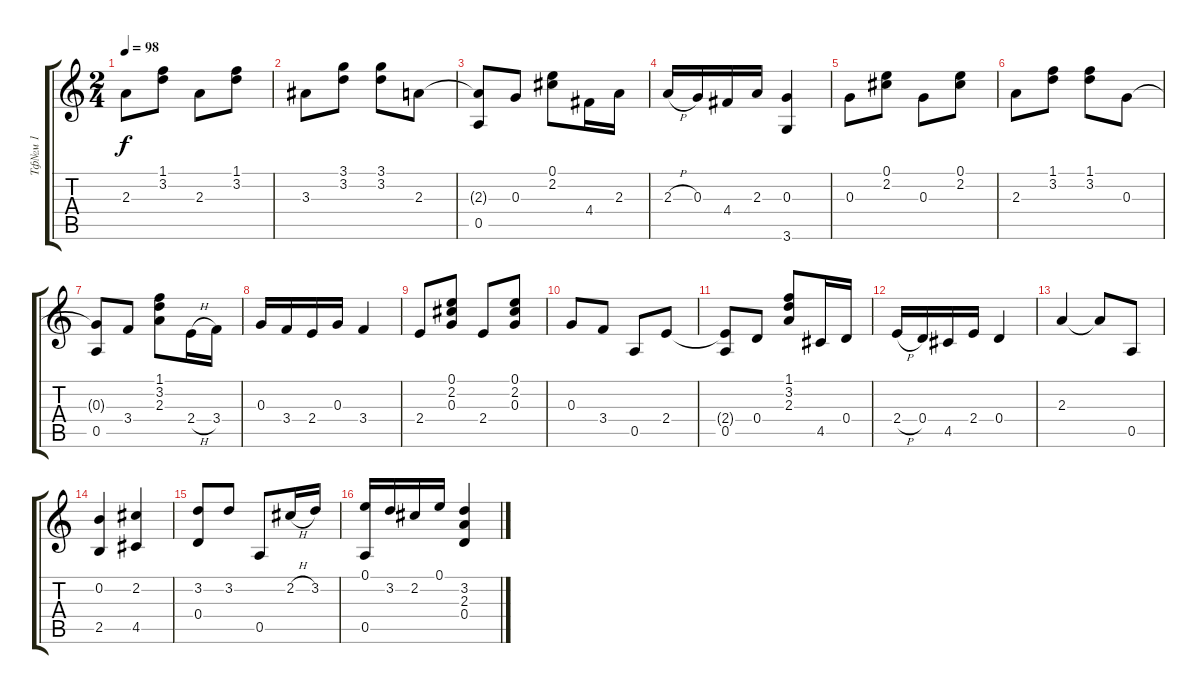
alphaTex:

\track ("Тф№м 1" "Тф№м 1") {instrument acousticguitarnylon}
\staff {score tabs}
\tuning (E4 B3 G3 D3 A2 E2) {hide}
\ts (2 4)
\tempo 98
\clef g2
\ks c
2.3.8{dy f} (1.1 3.2).8 2.3.8 (1.1 3.2).8 |
3.3.8 (3.1 3.2).8 (3.1 3.2).8 2.3.8 |
(2.3{t} 0.5).8 0.3.8 (0.1 2.2).8 4.4.16 2.3.16 |
2.3{h}.16 0.3.16 4.4.16 2.3.16 (0.3 3.6).4 |
0.3.8 (0.1 2.2).8 0.3.8 (0.1 2.2).8 |
2.3.8 (1.1 3.2).8 (1.1 3.2).8 0.3.8 |
(0.3{t} 0.5).8 3.4.8 (1.1 3.2 2.3).8 2.4{h}.16 3.4.16 |
0.3.16 3.4.16 2.4.16 0.3.16 3.4.4 |
2.4.8 (0.1 2.2 0.3).8 2.4.8 (0.1 2.2 0.3).8 |
0.3.8 3.4.8 0.5.8 2.4.8 |
(2.4{t} 0.5).8 0.4.8 (1.1 3.2 2.3).8 4.5.16 0.4.16 |
2.4{h}.16 0.4.16 4.5.16 2.4.16 0.4.4 |
2.3.4 2.3{t}.8 0.5.8 |
(0.2 2.5).4 (2.2 4.5).4 |
(3.2 0.4).8 3.2.8 0.5.8 2.2{h}.16 3.2.16 |
(0.1 0.5).16 3.2.16 2.2.16 0.1.16 (3.2 2.3 0.4).4
